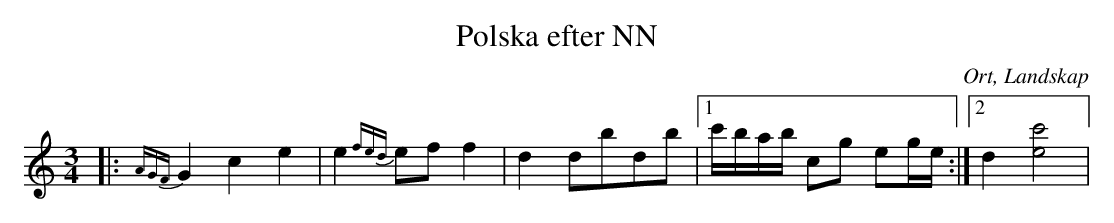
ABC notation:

X:1
T:Polska efter NN
O:Ort, Landskap
M:3/4
L:1/8
K:C
|:{AGF}G2 c2 e2|e2 {fed}ef f2|d2 dbdb|1 c'/b/a/b/ cg eg/e/:|2 d2 [e4c'4]|
